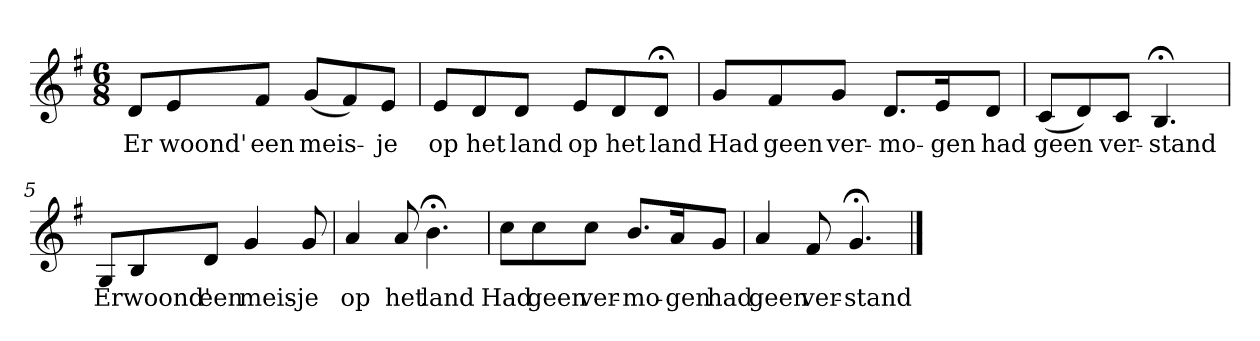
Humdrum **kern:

**kern	**text
*part1	*part1
*staff1	*staff1
*k[f#]	*
*G:	*
*M6/8	*
*MM120	*
=1	=1
8dL	Er
8e	woond'
8f#J	een
(8gL	meis-
8f#)	.
8eJ	-je
=2	=2
8eL	op
8d	het
8dJ	land
8eL	op
8d	het
8d;<J	land
=3	=3
8gL	Had
8f#	geen
8gJ	ver-
8.dL	-mo-
16eK	-gen
8dJ	had
=4	=4
(8cL	geen
8d)	.
8cJ	ver-
4.B;<	-stand
=5	=5
8GL	Er
8B	woond'
8dJ	een
4g	meis-
8g	-je
=6	=6
4a	op
8a	het
4.b;<	land
=7	=7
8ccL	Had
8cc	geen
8ccJ	ver-
8.bL	-mo-
16aK	-gen
8gJ	had
=8	=8
4a	geen
8f#	ver-
4.g;<	-stand
==	==
*-	*-
